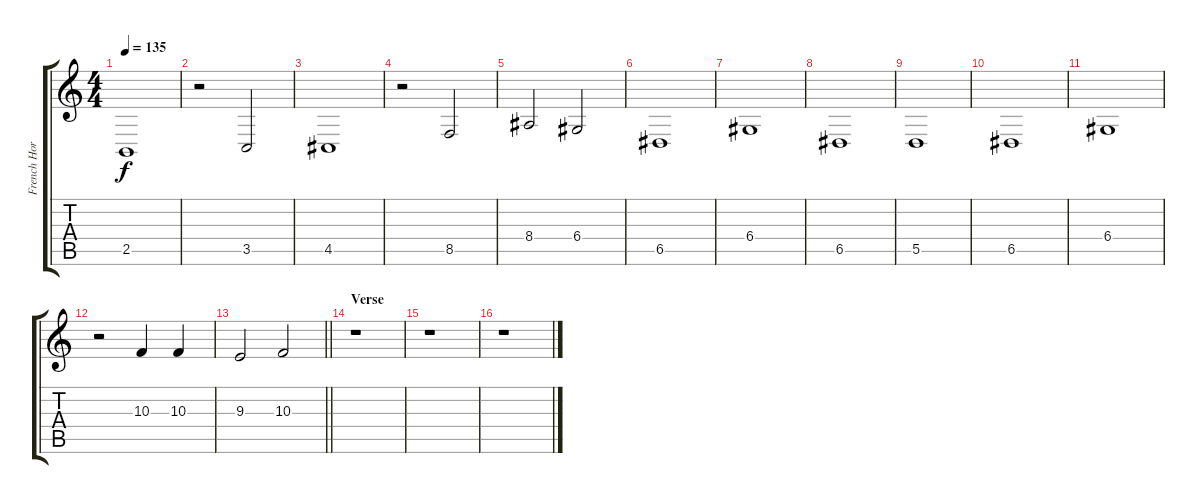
\track ("French Horn" "French Hor") {instrument frenchhorn}
\staff {score tabs}
\tuning (E4 B3 G3 D3 A2 E2) {hide}
\ts (4 4)
\tempo 135
\clef g2
\ks c
2.5.1{dy f} |
r.2 3.5.2 |
4.5.1 |
r.2 8.5.2 |
8.4.2 6.4.2 |
6.5.1 |
6.4.1 |
6.5.1 |
5.5.1 |
6.5.1 |
6.4.1 |
r.2 10.3.4 10.3.4 |
\barLineRight lightlight
9.3.2 10.3.2 |
\section ("" "Verse")
r.1 |
r.1 |
r.1
